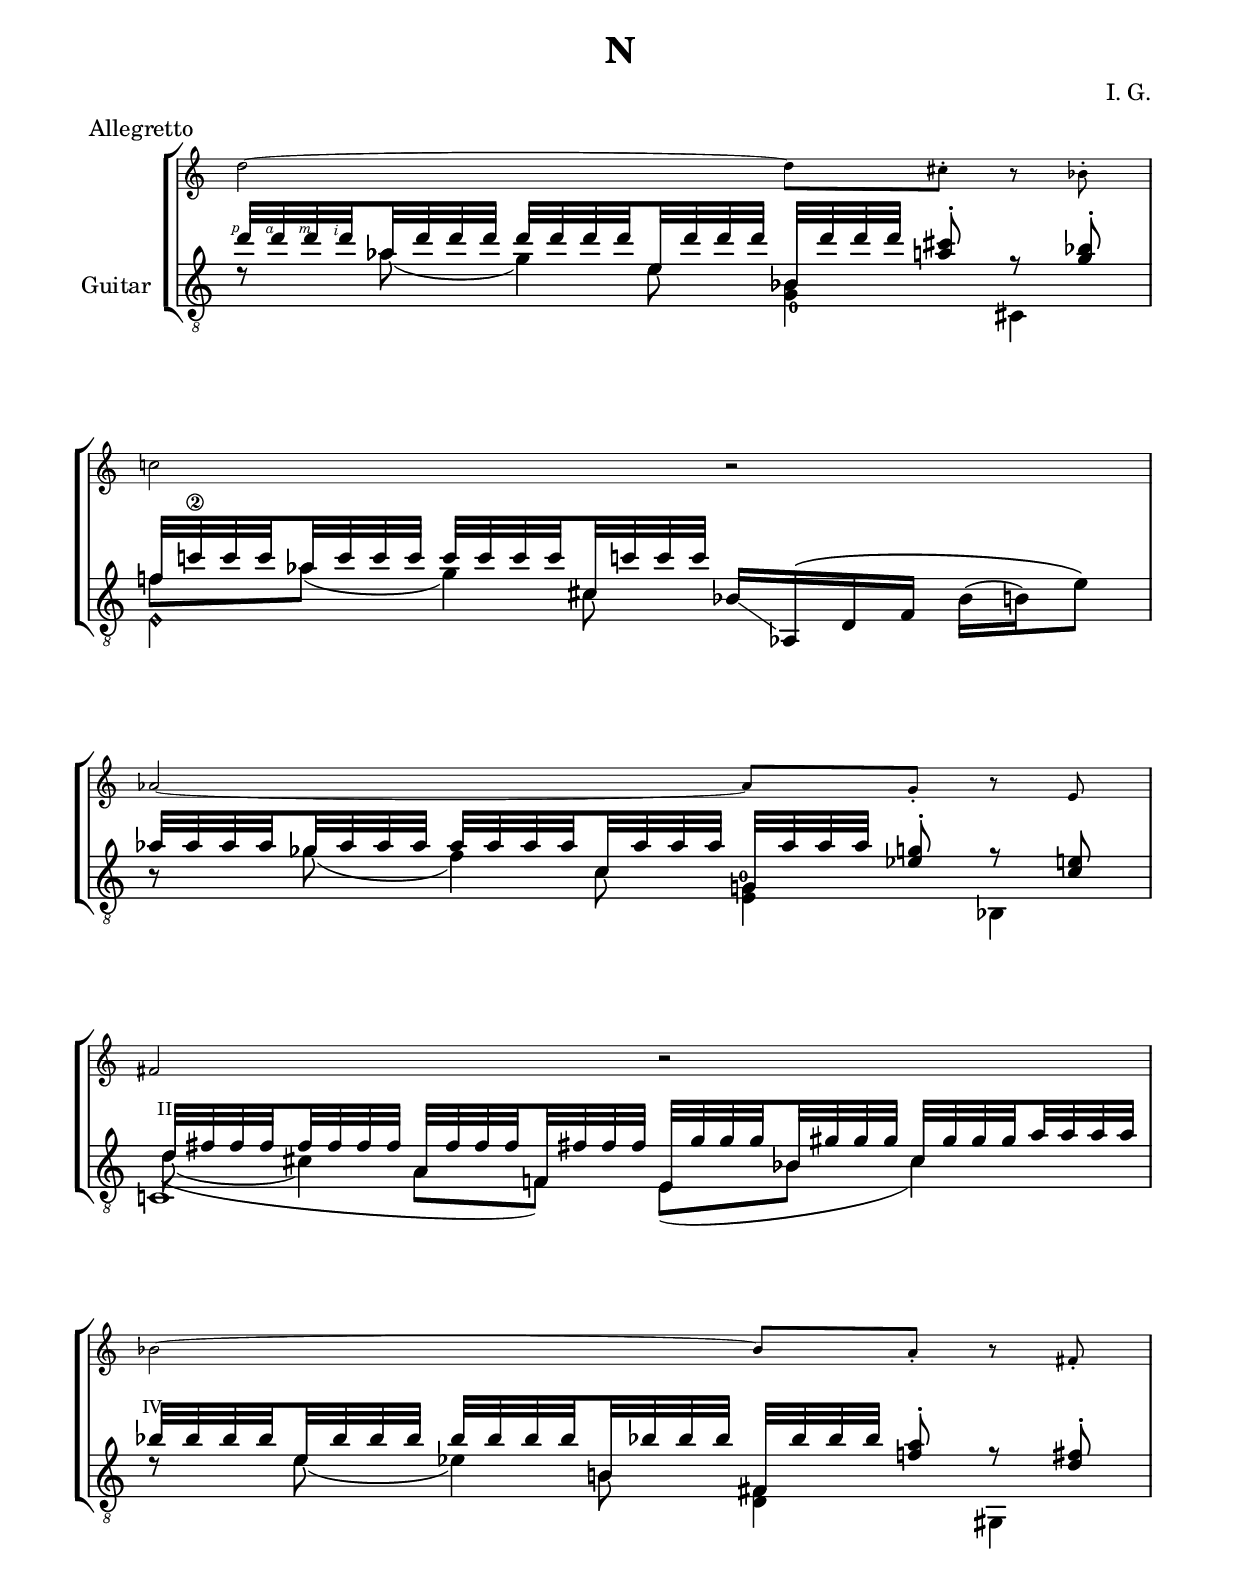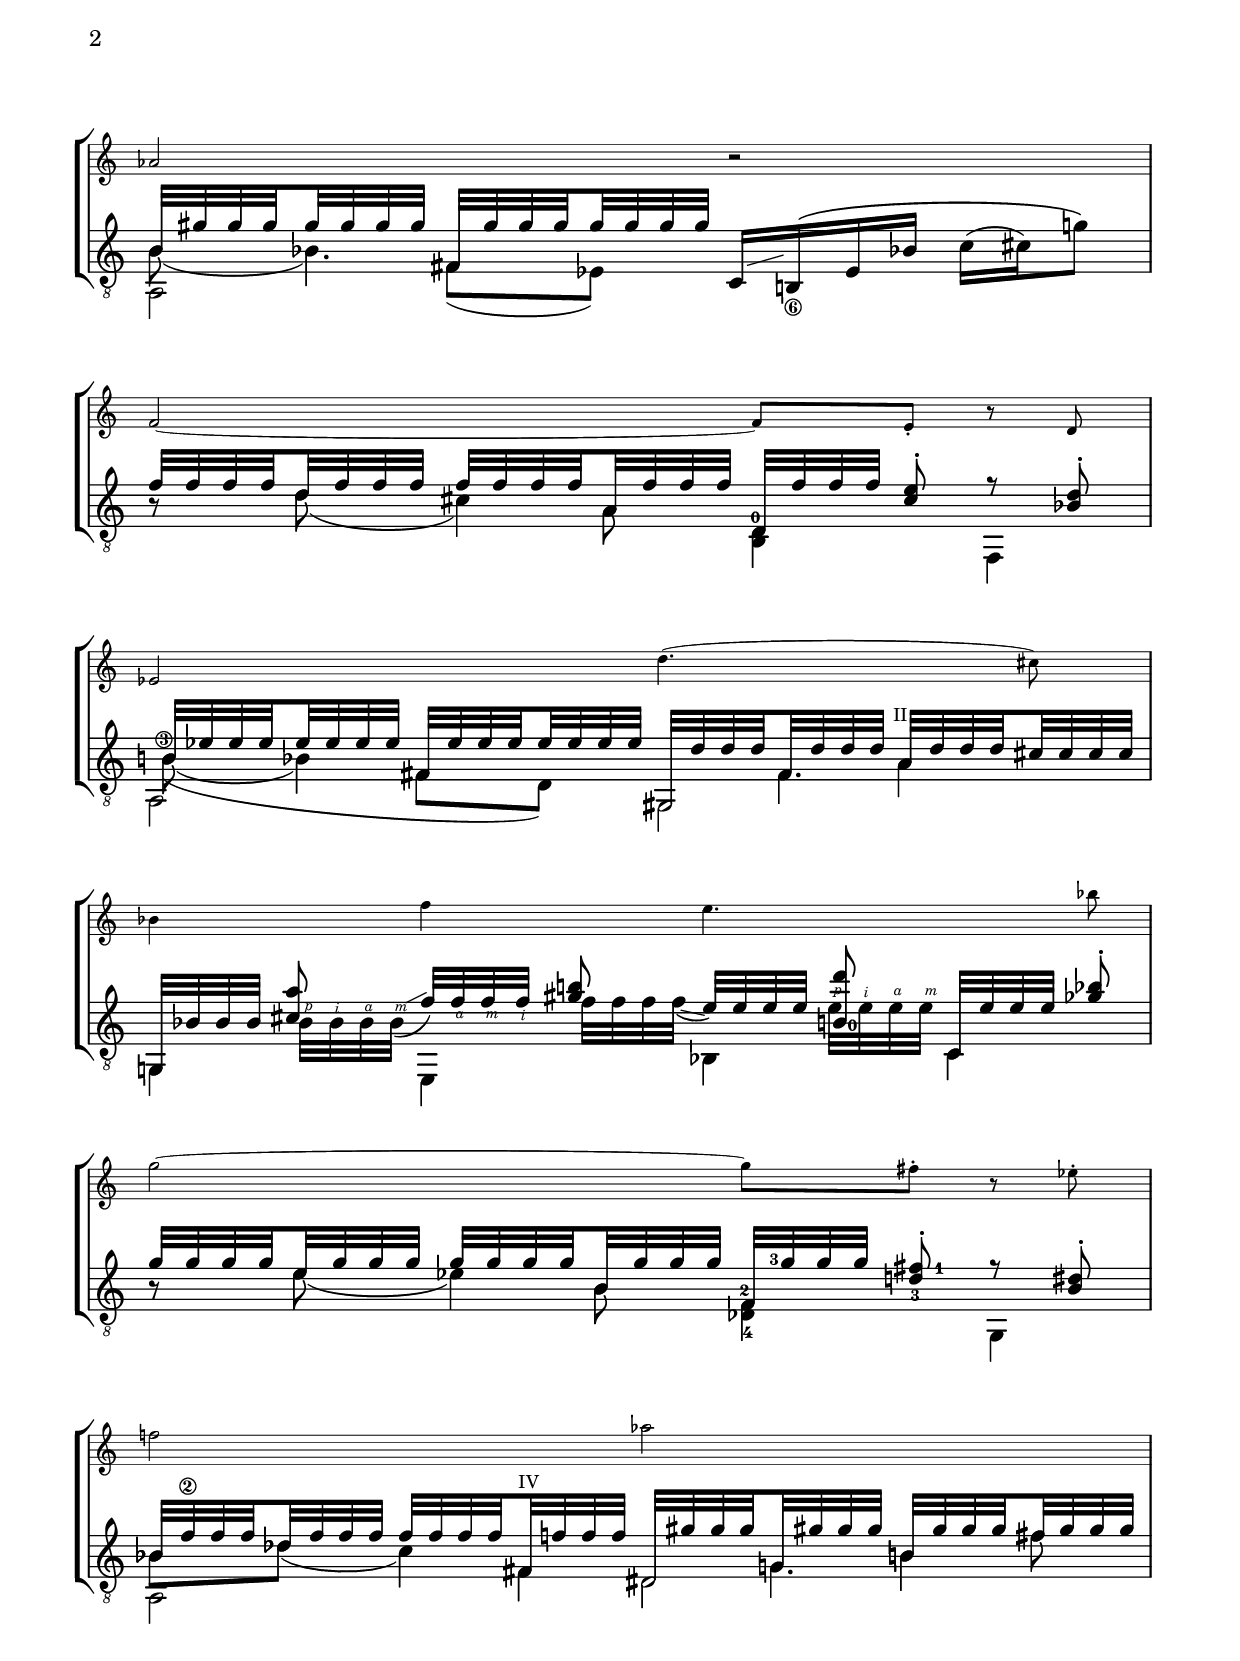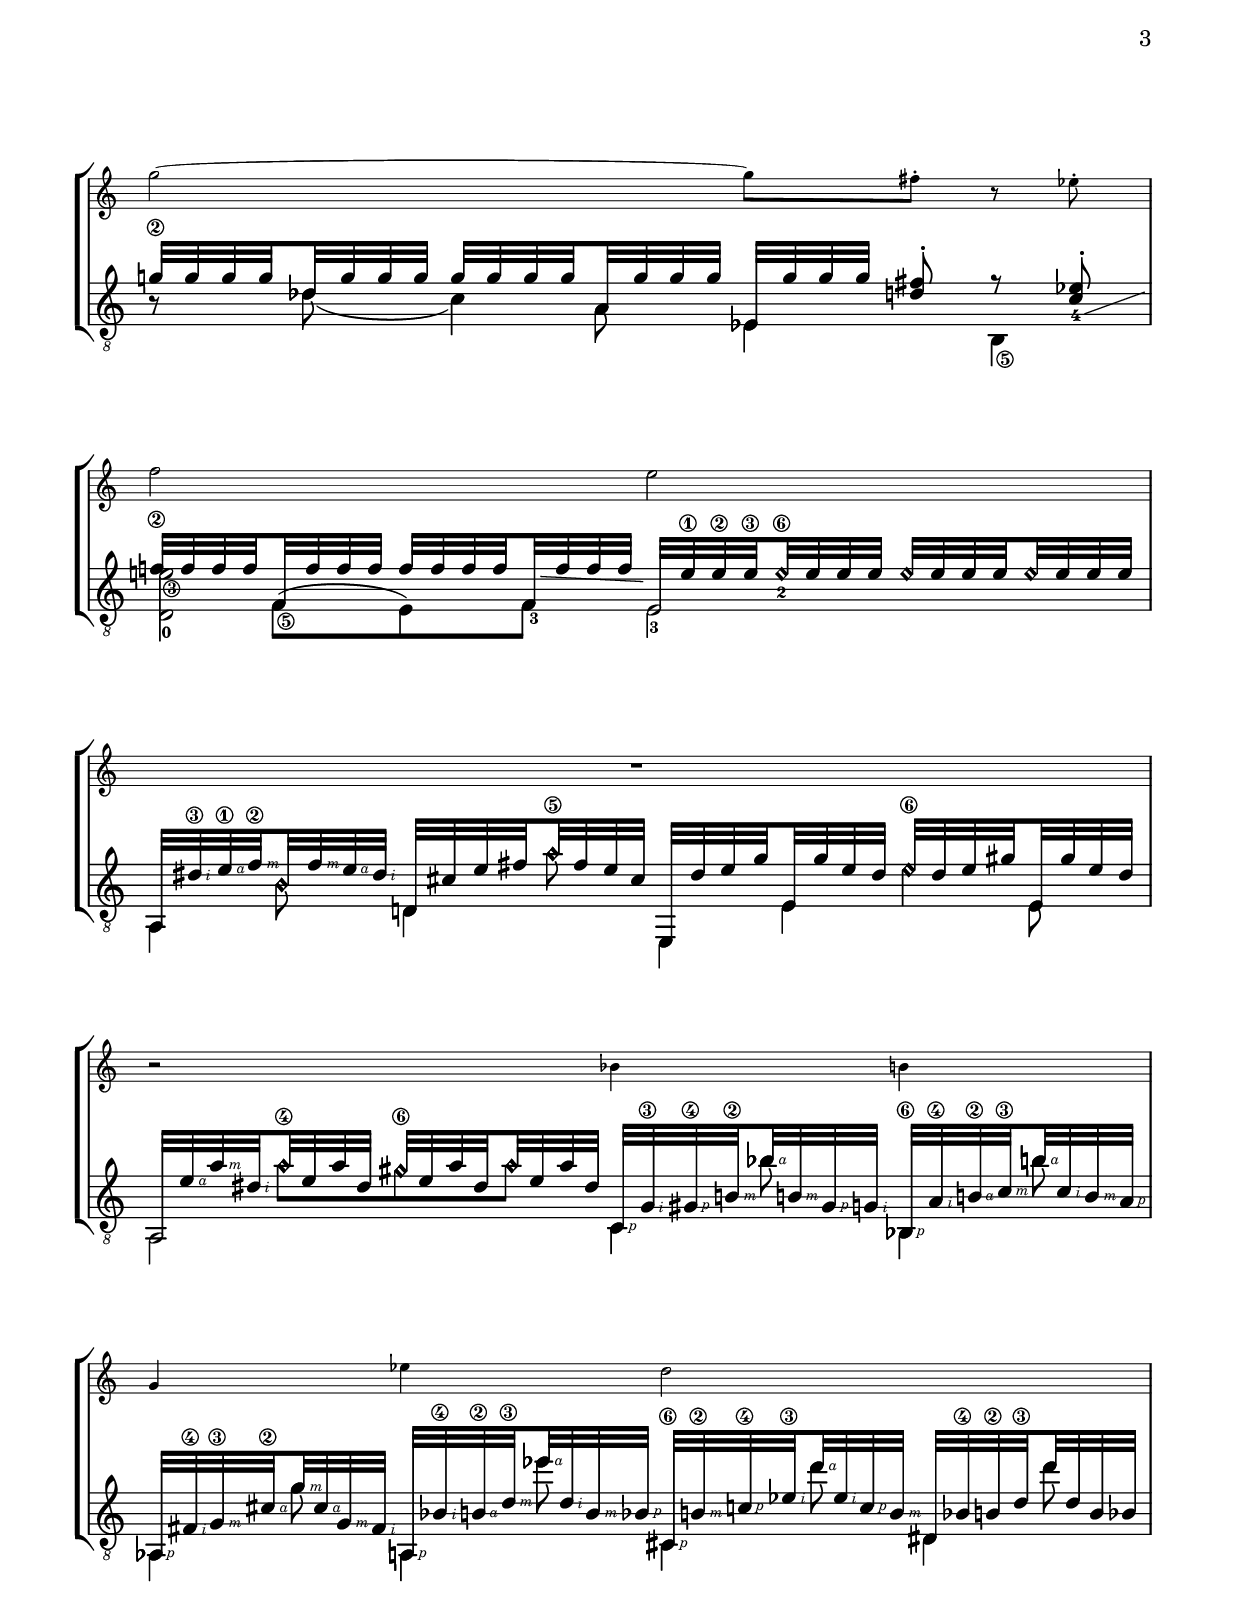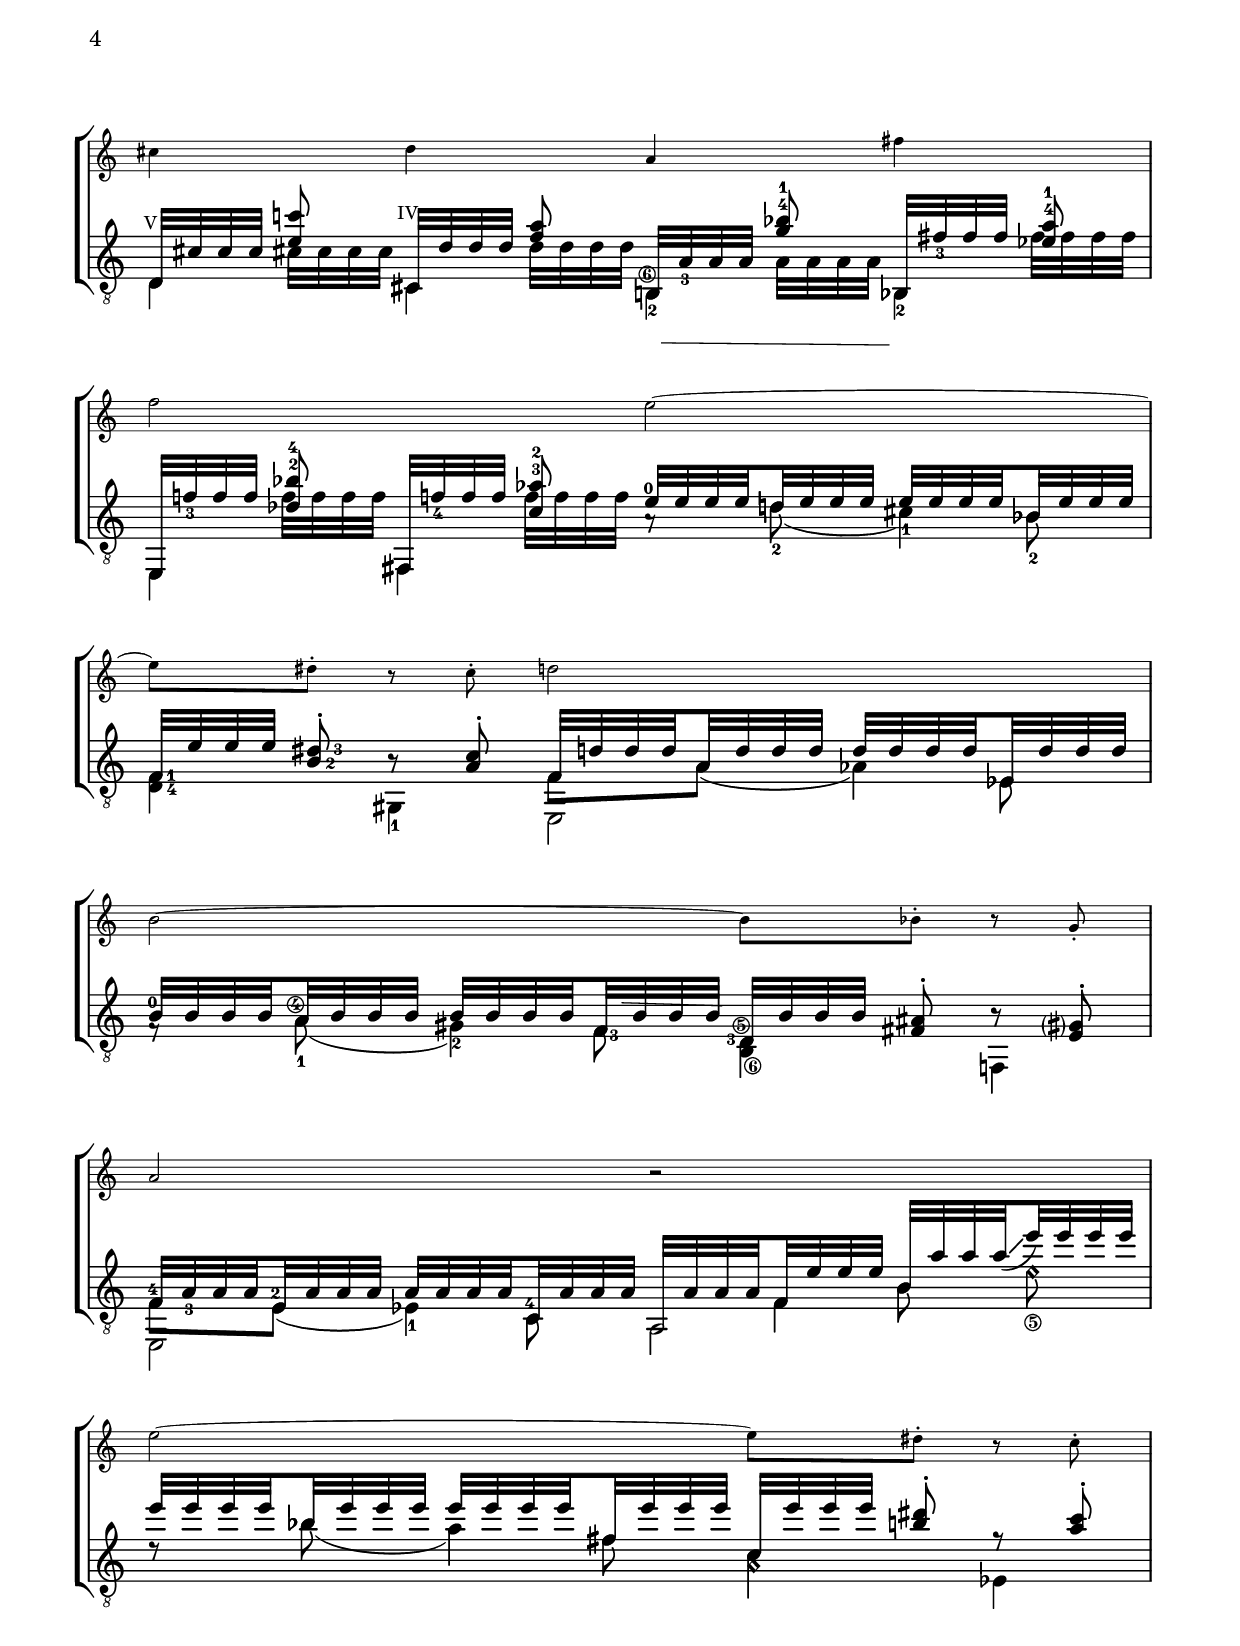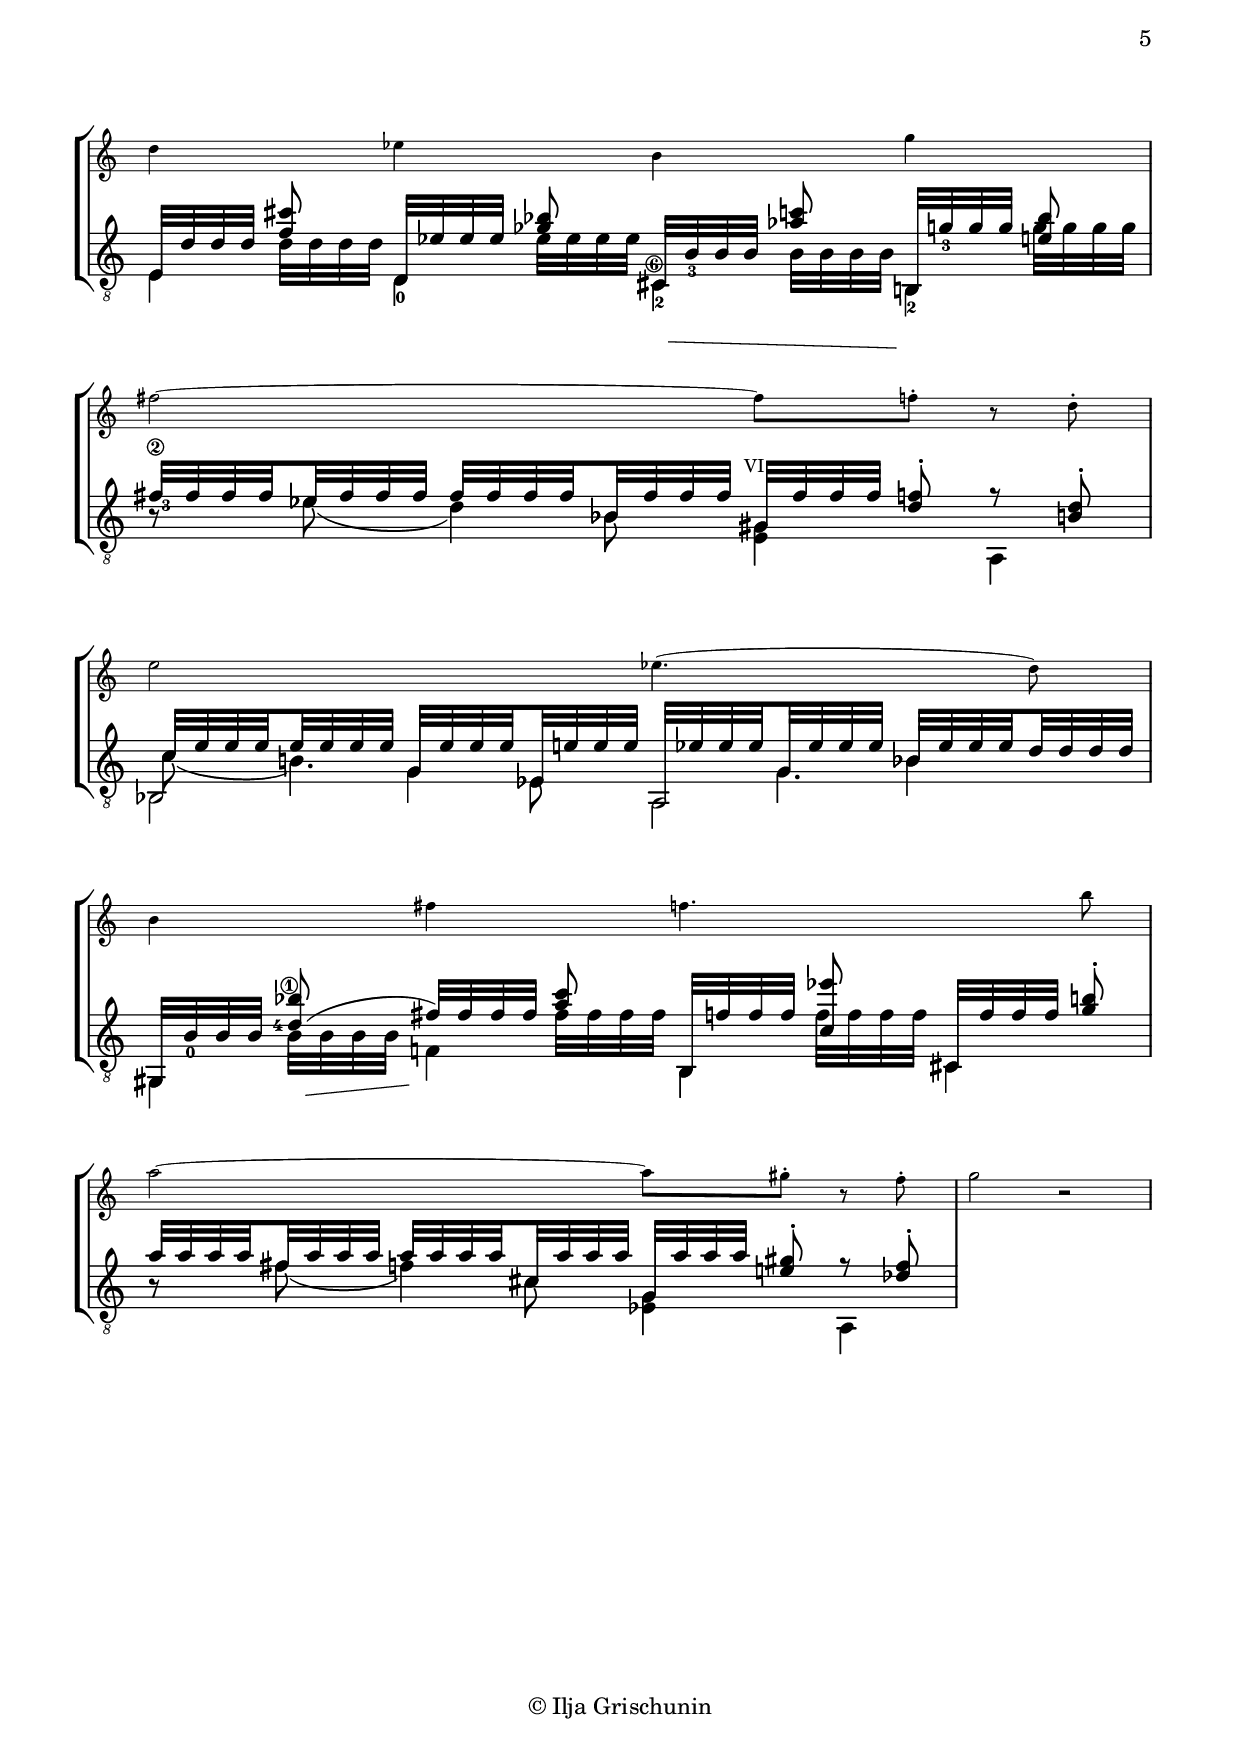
\version "2.19.15"

\language "deutsch"

\header {
  title = "N"
  meter = "Allegretto"
  composer = "I. G."
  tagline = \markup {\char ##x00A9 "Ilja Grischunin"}
}

\paper {
  #(set-paper-size "a4")
  top-markup-spacing.basic-distance = 5
  markup-system-spacing.basic-distance = 15
  top-system-spacing.basic-distance = 20
  system-system-spacing.basic-distance = 20
  score-system-spacing.basic-distance = 20
  last-bottom-spacing.basic-distance = 25

  %two-sided = ##t
  %inner-margin = 25
  %outer-margin = 15
  left-margin = 15
  right-margin = 15
}

\layout {
  \context {
    \Voice
    \override Glissando.thickness = #1.5
    \override Glissando.gap = #0.1
  }
  \context {
    \Score
    \remove "Bar_number_engraver"
  }
}
%%%%%%%%%%%%%%%%%%%%%%%%%%%%%%%%%%%%%%
#(define RH rightHandFinger)

xLV = #(define-music-function (parser location further) (number?) #{
  \once \override LaissezVibrerTie.X-extent = #'(0 . 0)
  \once \override LaissezVibrerTie.details.note-head-gap = #(/
                                                             further -2)
  \once \override LaissezVibrerTie.extra-offset = #(cons (/
                                                          further 2) 0)
         #})

stringNumberSpanner =
#(define-music-function (parser location StringNumber) (string?)
   #{
     \override TextSpanner.font-size = #-5
     \override TextSpanner.dash-fraction = #0.3
     \override TextSpanner.dash-period = #1.5
     \override TextSpanner.bound-details.right.arrow = ##t
     \override TextSpanner.arrow-width = #0.2
     \override TextSpanner.arrow-length = #0.7
     \override TextSpanner.bound-details.left.stencil-align-dir-y = #CENTER
     \override TextSpanner.bound-details.left.text = \markup { \circle \number #StringNumber }
   #})

stringNumSpan =
#(define-music-function (parser location StringNumber) (string?)
   #{
     \override TextSpanner.font-size = #-5
     \override TextSpanner.dash-fraction = #0.3
     \override TextSpanner.dash-period = #1.5
     %\override TextSpanner.bound-details.right.arrow = ##t
     %\override TextSpanner.arrow-width = #0.2
     %\override TextSpanner.arrow-length = #0.7
     \override TextSpanner.bound-details.left.stencil-align-dir-y = #CENTER
     \override TextSpanner.bound-details.left.text = \markup { \circle \number #StringNumber }
   #})

%%%%%%%%%%%%%%%%%%%%%%%%%%%%%%%%%%%%%%

global = {
  %\key d \major
  \time 4/4
  \override Staff.TimeSignature.stencil = ##f
}

ossia = \relative {
  \set Staff.fontSize = #-3
  \override Staff.StaffSymbol.staff-space = #(magstep -3)
  \override Staff.StaffSymbol.thickness = #(magstep -3)
  \global
  d''2~ d8 cis-. r b-. c!2 r
  \break
  as~ as8 g-. r e fis2 r
  \break
  b~ b8 a-. r fis-. as2 r
  \break
  f~ f8 e-. r d es2 d'4.( cis8)
  \break
  b4 f' e4. b'8 g2~ g8 fis-. r es-. f!2 as
  g2~ g8 fis-. r es-. f2 e R1 r2 b4 h g es' d2
  cis4 d a fis' f2 e~ e8 dis-. r c-. d2 h~ h8 b-. r g-. a2 r
  e'~ e8 dis-. r c-. d4 es h g' fis2~ fis8 f-. r d-.
  e2 es4.( d8) h4 fis' f4. h8 a2~ a8 gis-. r f-. g2 r
}

classicalGuitar = \relative {
  \global
  <<
    {
      \set subdivideBeams = ##t
      \set baseMoment = #(ly:make-moment 1/8)
      \set beatStructure = #'(2 2 2 2)
      \override StrokeFinger.extra-offset = #'(-2.3 . 0.8)
      d''32\RH #1 d\RH #4 d\RH #3 d\RH #2 as d d d d d d d e, d' d d
      b, d' d d <a cis>8-.\noBeam r <g b>-.
    }
    \\
    {
      d8\rest as'( g4)
      \once\override Fingering.extra-offset = #'(0.3 . 1)
      <g,_0 b>4 cis,
    }
    \\
    {
      \voiceTwo
      s4. e'8 s2
    }
  >>
  <<
    {
      f!32 c'!\2 c c as c c c c c c c cis, c'! c c
    }
    \\
    {
      f,8 as( g4)
    }
    \\
    {
      \voiceTwo
      s4. cis,8
    }
    \\
    {
      \voiceTwo
      e,4\harmonic s
    }
  >>
  b'16-\markup {
    \postscript #"1.2 2.2 moveto 3.6 -2.5 rlineto stroke"
  } as,\( d f b( h) e8\)
  <<
    {
      \set subdivideBeams = ##t
      \set baseMoment = #(ly:make-moment 1/8)
      \set beatStructure = #'(2 2 2 2)
      as32 as as as ges as as as as as as as c, as' as as
      g, as' as as <es g>8-.\noBeam r <c e>
    }
    \\
    {
      h8\rest ges'( f4)
      \once\override Fingering.extra-offset = #'(-0.5 . -3)
      <e, g!-0>4 b
    }
    \\
    {
      \voiceTwo
      s4. c'8 s2
    }
  >>
  <<
    {
      \override TextScript.font-size = -2
      \once\override TextScript.extra-offset = #'(-0.5 . -1.5)
      d32^"II" fis fis fis fis fis fis fis
      a, fis' fis fis f,! fis'! fis fis
      e, g' g g b, gis' gis gis cis, gis' gis gis a a a a
    }
    \\
    {
      d,8( cis4) s8
    }
    \\
    {
      \voiceTwo
      \hideNotes
      \shape #'((0.8 . 0.3) (0 . 0) (0 . 0) (0 . 0)) Slur
      d4(\unHideNotes a8 f) e( b' cis4)
    }
    \\
    {
      \voiceTwo
      c,!1
    }
  >>
  <<
    {
      \once\override TextScript.extra-offset = #'(-0.7 . -1.5)
      b''32^"IV" b b b e, b' b b b b b b h,! b'! b b
      fis, b' b b <f! a>8-.\noBeam r <d fis>-.
    }
    \\
    {
      d8\rest e( es4) <d, fis> gis,
    }
    \\
    {
      \voiceTwo
      s4. h'8 s2
    }
  >>
  <<
    {
      h32 gis' gis gis gis gis gis gis fis, gis' gis gis gis gis gis gis
    }
    \\
    {
      h,8( b4.)
    }
    \\
    {
      \voiceTwo
      s4 fis8( es)
    }
    \\
    {
      \voiceTwo
      a,2
    }
  >>
  c16-\markup {
    \postscript #"1.7 1.2 moveto 3.5 1 rlineto stroke"
  } h!_\6\( es b'! c( cis) g'8\)
  \break
  <<
    {
      \set subdivideBeams = ##t
      \set baseMoment = #(ly:make-moment 1/8)
      \set beatStructure = #'(2 2 2 2)
      f32 f f f d f f f f f f f a, f' f f
      d, f' f f <cis e>8-.\noBeam r <b d>-.
    }
    \\
    {
      h8\rest d( cis4)
      \once\override Fingering.extra-offset = #'(-0.3 . -4.2)
      <h, d-0> f
    }
    \\
    {
      \voiceTwo
      s4. a'8 s2
    }
  >>
  \mergeDifferentlyHeadedOn
  \mergeDifferentlyDottedOn
  <<
    {
      \override TextScript.font-size = -2
      h32 es es es es es es es fis, es' es es es es es es
      gis,, d'' d d fis, d' d d
      \once\override TextScript.extra-offset = #'(-0.5 . -1.5)
      a^"II" d d d cis cis cis cis
    }
    \\
    {
      \once\override StringNumber.extra-offset = #'(-0.5 . -1.5)
      h!8\3( b4) s8 s4 a
    }
    \\
    {
      \voiceTwo
      \hideNotes
      \shape #'((1 . 0.8) (0 . 0) (0 . 0) (0 . 0)) Slur
      h4(\unHideNotes fis8 d) s8 fis4.
    }
    \\
    {
      \voiceTwo
      a,2 gis
    }
  >>
  <<
    {
      s8 <cis' a'> s <gis' h!> s
      \once\override Fingering.extra-offset = #'(1.2 . 2.9)
      <h,!_0 d'>
    }
    \\
    {
      \voiceOne
      g,32[ b' b b]
      \voiceTwo
      \override StrokeFinger.extra-offset = #'(-1.3 . 1.5)
      b\RH #1 b\RH #2 b\RH #4
      \once\override Slur.positions = #'(0 . 1)
      b\RH #3 (-\markup {
        \postscript #"1.5 4.5 moveto 2 1 rlineto stroke"
      }
      \voiceOne
      \override StrokeFinger.extra-offset = #'(-1.3 . -1.2)
      f')[ f\RH #4 f\RH #3 f\RH #2 ]
      \voiceTwo
      f f f f(-\markup {
        \postscript #"0.8 3.8 moveto 2.3 -0.5 rlineto stroke"
      }
      \voiceOne
      e)[ e e e]
      \voiceTwo
      \override StrokeFinger.extra-offset = #'(-1.3 . 1.5)
      e\RH #1 e\RH #2 e\RH #4 e\RH #3
    }
    \\
    {
      \voiceTwo
      g,,!4 e b'
    }
  >>
  <<
    {
      c32 e' e e <ges b>8-.\noBeam
    }
    \\
    {
      c,,4
    }
  >>
  <<
    {
      \override Fingering.staff-padding = #'()
      g''32 g g g e g g g g g g g h, g' g g
      \once\override Fingering.extra-offset = #'(-0.3 . 3)
      f,_2
      \once\override Fingering.extra-offset = #'(-1.3 . -4.2)
      g'-3 g g
      \set fingeringOrientations = #'(down right)
      <d!-3 fis-1>8-.\noBeam r <h dis>-.
    }
    \\
    {
      h8\rest e( es4) <des,_4 f> g,
    }
    \\
    {
      \voiceTwo
      s4. h'8 s2
    }
  >>
  <<
    {
      b32 f'\2 f f des f f f f f f f fis,^"IV" f'! f f
      dis, gis' gis gis g,! gis'! gis gis h, gis' gis gis fis gis gis gis
    }
    \\
    {
      s2. s8 fis
    }
    \\
    {
      \voiceTwo
      b,8 des( c4) s h
    }
    \\
    {
      \voiceTwo
      s4. fis4 g4.
    }
    \\
    {
      \voiceTwo
      a,2 dis
    }
  >>
  <<
    {
      g'!32\2 g g g des g g g g g g g a, g' g g
      es, g' g g <d fis>8-.\noBeam r <c-4 es>-.-\markup {
        \postscript #"1.5 -3.5 moveto 5.8 2.1 rlineto stroke"
      }
    }
    \\
    {
      h8\rest des( c4) es,
      \once\override StringNumber.extra-offset = #'(0.7 . 2)
      h_\5
    }
    \\
    {
      \voiceTwo
      s4. a'8 s2
    }
  >>
  <<
    {
      f'!32\2 f f f f, f' f f f f f f f, f' f f
      e, e'\1 e\2 e\3 e\harmonic\6_2 e e e e\harmonic e e e e\harmonic e e e
    }
    \\
    {
      s8
      \once\override StringNumber.extra-offset = #'(0.7 . 3)
      f,^(_\5 e)
      \override Fingering.extra-offset = #'(0.5 . 3)
      f-3-\markup {
        \postscript #"1.8 3.8 moveto 9.9 -0.5 rlineto stroke"
      }
    }
    \\
    {
      \voiceTwo
      \once\override NoteColumn.force-hshift = #0.2
      \once\override StringNumber.extra-offset = #'(0.5 . -3.3)
      <d_0 e'!\3>2 e2-3
    }
  >>
  <<
    {
      a,32 dis'\3\RH #2 e\1\RH #4 f\2\RH #3 h,\harmonic f'\RH #3 e\RH #4 dis\RH #2 d,! cis' e fis a\harmonic\5 fis e cis
      e,, dis'' e g e, g' e dis e\harmonic\6 dis e gis e, gis' e dis
      a, e''\RH #4 a\RH #3 dis,\RH #2 a'\harmonic\4 e a dis, gis\harmonic\6 e a dis, a'\harmonic e a dis,
    }
    \\
    {
      s8 h\harmonic s a'\harmonic s e,4 e8
      s a'\harmonic gis\harmonic a\harmonic
    }
    \\
    {
      \voiceTwo
      a,,4 d e, e''\harmonic a,,2
    }
  >>
  <<
    {
      \override Fingering.staff-padding = #'()
      c32\RH #1 g'\3\RH #2 gis\4\RH #1 h!\2\RH #3 b'\RH #4 h,!\RH #3 gis\RH #1 g\RH #2 b,\6\RH #1 a'\4\RH #2 h!\2\RH #4 c\3\RH#3 h'\RH #4 c,\RH #2 h\RH #3 a\RH #1
      as,\RH #1 fis'\4\RH #2 g\3\RH #3 cis\2\RH #4 g'\RH #3 cis,\RH #4 g\RH #3 fis\RH #2 a,\RH #1 b'\4\RH #2 h\2\RH #4 d\3\RH #3 es'\RH #4 d,\RH #2 h\RH #3 b\RH #1
      cis,\6\RH #1 h'\2\RH #3 c!\4\RH #1 es\3\RH #2 d'\RH #4 es,\RH #2 c\RH #1 h\RH #3 dis, b'\4 h\2 d\3 d' d, h b
      %d, b' h es cis' es, h b cis, h'\2 c!\4 es\3 d' es, c h
    }
    \\
    {
      s8 b' s h s g s es' s d s d
      %cis s d s a s fis' s f!
    }
    \\
    {
      \voiceTwo
      c,,4 b as a cis dis
      %d cis h b e
    }
  >>
  <<
    {
      s8 <e' c'!> s <f a> s
      \set fingeringOrientations = #'(up)
      <g-4 b-1> s <es-4 a-1> s <des-2 b'-4> s <c-3 as'-2>
    }
    \\
    {
      \override TextScript.font-size = -2
      \override Fingering.staff-padding = #'()
      \voiceOne
      \once\override TextScript.extra-offset = #'(-0.5 . -1.5)
      d,32[^"V" cis' cis cis]
      \voiceTwo
      cis! cis cis cis
      \voiceOne
      \once\override TextScript.extra-offset = #'(-0.8 . -1.5)
      cis,[^"IV" d' d d]
      \voiceTwo
      d d d d
      \voiceOne
      \once\override StringNumber.extra-offset = #'(-0.5 . -6)
      h,[^\6_2-\markup {
        \postscript #"1.5 -10.8 moveto 22 -0.2 rlineto stroke"
      } a'_3 a a]
      \voiceTwo
      a a a a
      \voiceOne
      b,[_2 fis''_3 fis fis]
      \voiceTwo
      fis fis fis fis
      \voiceOne
      e,,[ f''!_3 f f]
      \voiceTwo
      f f f f
      \voiceOne
      fis,,[ f''!_4 f f]
      \voiceTwo
      f f f f
    }
    \\
    {
      \voiceTwo
      d,4 cis h! b e, fis!
    }
  >>
  <<
    {
      \set subdivideBeams = ##t
      \set baseMoment = #(ly:make-moment 1/8)
      \set beatStructure = #'(2 2 2 2)
      \once\override Fingering.extra-offset = #'(-0.3 . -3.3)
      e''32-0 e e e d e e e e e e e b e e e
      f, e' e e
      \set fingeringOrientations = #'(right)
      <h-2 dis-3>8-.\noBeam h\rest <a c>-.
      %\unset fingeringOrientations
    }
    \\
    {
      a8\rest d(-2 cis4_1)
      \set fingeringOrientations = #'(right)
      <d,-4 f-1>
      %\unset fingeringOrientations
      gis,_1
    }
    \\
    {
      \voiceTwo
      s4. b'8-2 s2
    }
  >>
  <<
    {
      f32 d' d d a d d d d d d d es, d' d d
    }
    \\
    {
      f,8 a( as4)
    }
    \\
    {
      \voiceTwo
      s4. es8
    }
    \\
    {
      \voiceTwo
      e,2
    }
  >>
  \break
  <<
    {
      \once\override Fingering.extra-offset = #'(-0.3 . -3.5)
      h''32-0 h h h a h h h h h h h f h h h
      \once\override StringNumber.extra-offset = #'(-0.5 . -6)
      \once\override Fingering.extra-offset = #'(-1.5 . 1.8)
      d,\5_3 h' h h <fis ais>8-.\noBeam h\rest <e, gis?>-.
    }
    \\
    {
      f8\rest
      \once\override StringNumber.extra-offset = #'(-0.6 . -2.3)
      a(\4_1 gis4_2)
      \once\override StringNumber.extra-offset = #'(0.6 . 2.5)
      <h,_\6 d> f!
    }
    \\
    {
      \voiceTwo
      s4.
      \once\override Fingering.extra-offset = #'(1.3 . 3.2)
      f'8_3-\markup {
        \postscript #"2.7 3.8 moveto 9.7 -0.3 rlineto stroke"
      } s2
    }
  >>
  <<
    {
      \once\override Fingering.extra-offset =#'(-0.3 . -4.3)
      f32-4 a_3 a a
      \once\override Fingering.extra-offset =#'(-0.3 . -4.7)
      e-2 a a a a a a a
      \once\override Fingering.extra-offset =#'(-0.3 . -5.6)
      c,-4 a' a a
    }
    \\
    {
      f8 e( es4_1)
    }
    \\
    {
      \voiceTwo
      s4. c8
    }
    \\
    {
      \voiceTwo
      e,2
    }
  >>
  <<
    {
      a32 a' a a f e' e e h a' a a_(\glissando e') e e e
    }
    \\
    {
      s8 f,,4 e'8_\5\harmonic
    }
    \\
    {
      \voiceTwo
      s4 h8 s
    }
    \\
    {
      \voiceTwo
      a,2
    }
  >>
  <<
    {
      e'''32 e e e b e e e e e e e fis, e' e e
      c, e' e e <h dis>8-.\noBeam r <a c>-.
    }
    \\
    {
      d,8\rest b'( a4) <a,\harmonic c>4 es
    }
    \\
    {
      \voiceTwo
      s4. fis'8 s2
    }
  >>
  <<
    {
      s8 <f cis'> s <ges b> s <as c> s <e b'>
    }
    \\
    {
      \override TextScript.font-size = -2
      \override Fingering.staff-padding = #'()
      \voiceOne
      e,32[ d' d d]
      \voiceTwo
      d d d d
      \voiceOne
      \once\override TextScript.extra-offset = #'(-0.8 . -1.5)
      d,[_0 es' es es]
      \voiceTwo
      es es es es
      \voiceOne
      \once\override StringNumber.extra-offset = #'(-0.5 . -6)
      cis,[^\6_2-\markup {
        \postscript #"1.5 -11 moveto 22 -0.6 rlineto stroke"
      }
      h'_3 h h]
      \voiceTwo
      h h h h
      \voiceOne
      h,![_2 g''_3 g g]
      \voiceTwo
      g g g g
    }
    \\
    {
      \voiceTwo
      e,4 d cis h
    }
  >>
  <<
    {
      \once\override Fingering.extra-offset = #'(1 . 0.8)
      fis''32\2_3 fis fis fis es fis fis fis fis fis fis fis b, fis' fis fis
      \once\override TextScript.extra-offset = #'(-1 . -1.5)
      gis,^"VI" fis' fis fis <d f>8-.\noBeam r <h d>-.
    }
    \\
    {
      h8\rest es( d4) <e, gis> a,
    }
    \\
    {
      \voiceTwo
      s4. b'8 s2
    }
  >>
  <<
    {
      c32 e e e e e e e g, e' e e es, e'! e e
      a,, es'' es es g, es' es es b es es es d d d d
    }
    \\
    {
      c8( h!4.) s4 b
    }
    \\
    {
      \voiceTwo
      s4 g
    }
    \\
    {
      \voiceTwo
      \hideNotes c4\unHideNotes s8 es, s8 g4.
    }
    \\
    {
      \voiceTwo
      b,2 a
    }
  >>
  <<
    {
      s8
      \set fingeringOrientations = #'(left)
      \once\override StringNumber.extra-offset = #'(-0.5 . -3)
      <d'-4 b'\1>-\markup {
        \postscript #"1.7 -8.3 moveto 10 1 rlineto stroke"
      } s <a' c> s <c, es'>
    }
    \\
    {
      \voiceOne
      gis,32[ h'_0 h h]
      \voiceTwo
      \shape #'((1.3 . 0.2) (1 . 0) (-1 . 0) (0 . -0.5)) Slur
      h^( h h h
      \voiceOne
      fis')[ fis fis fis]
      \voiceTwo
      fis fis fis fis
      \voiceOne
      h,,[ f'' f f]
      \voiceTwo
      f f f f
    }
    \\
    {
      \voiceTwo
      gis,,!4 f'! h,
    }
  >>
  <<
    {
      cis32 f' f f <g h>8-.\noBeam
    }
    \\
    {
      cis,,4
    }
  >>
  <<
    {
      a''32 a a a fis a a a a a a a cis, a' a a
      g, a' a a <e! gis>8-.\noBeam r <des f>-.
    }
    \\
    {
      h8\rest fis'( f4) <es, g> a,
    }
    \\
    {
      \voiceTwo
      s4. cis'8 s2
    }
  >>
}

%%%%%%%%%%%%%%%%%%%%%%%%%%%%%%%%%%%%%%
\score {
  \new StaffGroup<<

    \new Staff \ossia

    \new Staff \with {
      instrumentName = "Guitar"
    }
    {
      \clef "treble_8" \classicalGuitar
    }

  >>
}
